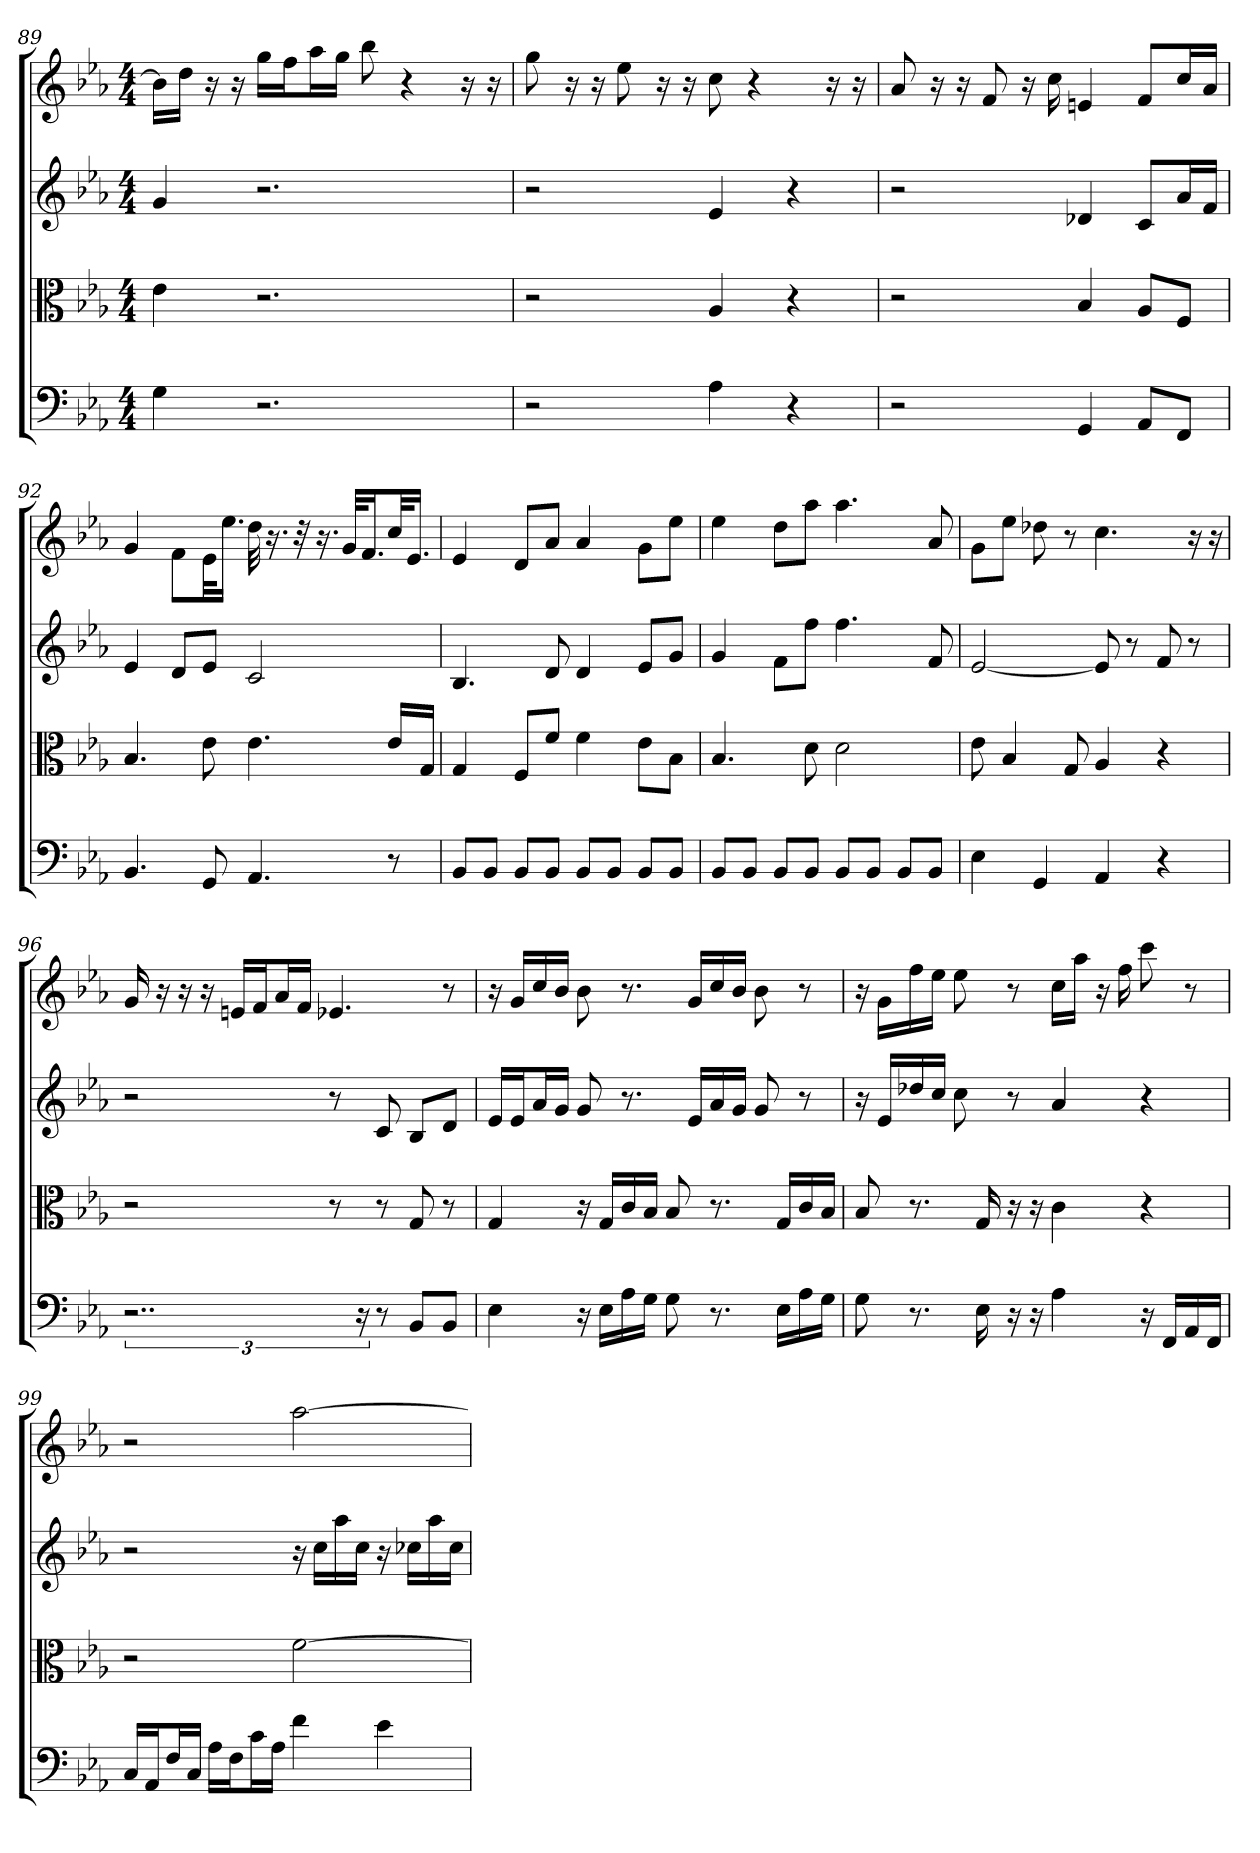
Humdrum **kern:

**kern	**kern	**kern	**kern
*part4	*part3	*part2	*part1
*staff4	*staff3	*staff2	*staff1
*clefF4	*clefC3	*clefG2	*clefG2
*k[b-e-a-]	*k[b-e-a-]	*k[b-e-a-]	*k[b-e-a-]
*E-:	*E-:	*E-:	*E-:
*M4/4	*M4/4	*M4/4	*M4/4
=89	=89	=89	=89
4G	4e-	4g	16b-\LL]
.	.	.	16dd\JJ
.	.	.	16r
.	.	.	16r
2.r	2.r	2.r	16gg\LL
.	.	.	16ff\J
.	.	.	16aa-\L
.	.	.	16gg\JJ
.	.	.	8bb-
.	.	.	4r
.	.	.	16r
.	.	.	16r
=90	=90	=90	=90
2r	2r	2r	8gg
.	.	.	16r
.	.	.	16r
.	.	.	8ee-
.	.	.	16r
.	.	.	16r
4A-	4A-	4e-	8cc
.	.	.	4r
4r	4r	4r	.
.	.	.	16r
.	.	.	16r
=91	=91	=91	=91
2r	2r	2r	8a-
.	.	.	16r
.	.	.	16r
.	.	.	8f
.	.	.	16r
.	.	.	16cc
4GG	4B-	4d-X	4en
8AA-/L	8A-/L	8c/L	8f/L
8FF/J	8F/J	16a-/L	16cc/L
.	.	16f/JJ	16a-/JJ
=92	=92	=92	=92
4.BB-	4.B-	4e-	4g
.	.	8d/L	8f\L
8GG	8e-	8e-/J	32e-\KL
.	.	.	16.ee-\JJ
4.AA-	4.e-	2c	32dd
.	.	.	16.r
.	.	.	32r
.	.	.	16.r
.	.	.	32g/KLL
.	.	.	16.f/J
8r	16e-/LL	.	32cc/KL
.	.	.	16.e-/JJ
.	16G/JJ	.	.
=93	=93	=93	=93
8BB-/L	4G	4.B-	4e-
8BB-/J	.	.	.
8BB-/L	8F/L	.	8d/L
8BB-/J	8f/J	8d	8a-/J
8BB-/L	4f	4d	4a-
8BB-/J	.	.	.
8BB-/L	8e-\L	8e-/L	8g\L
8BB-/J	8B-\J	8g/J	8ee-\J
=94	=94	=94	=94
8BB-/L	4.B-	4g	4ee-
8BB-/J	.	.	.
8BB-/L	.	8f\L	8dd\L
8BB-/J	8d	8ff\J	8aa-\J
8BB-/L	2d	4.ff	4.aa-
8BB-/J	.	.	.
8BB-/L	.	.	.
8BB-/J	.	8f	8a-
=95	=95	=95	=95
4E-	8e-	[2e-	8g\L
.	4B-	.	8ee-\J
4GG	.	.	8dd-X
.	8G	.	8r
4AA-	4A-	8e-]	4.cc
.	.	8r	.
4r	4r	8f	.
.	.	8r	16r
.	.	.	16r
=96	=96	=96	=96
3..r	2r	2r	16g
.	.	.	16r
.	.	.	16r
.	.	.	16r
.	.	.	16en/LL
.	.	.	16f/J
.	.	.	16a-/L
.	.	.	16f/JJ
.	8r	8r	4.e-X
24r	.	.	.
8r	8r	8c	.
8BB-/L	8G	8B-/L	.
8BB-/J	8r	8d/J	8r
=97	=97	=97	=97
4E-	4G	16e-/LL	16r
.	.	16e-/J	16g/LL
.	.	16a-/L	16cc/
.	.	16g/JJ	16b-/JJ
16r	16r	8g	8b-
16E-\LL	16G/LL	.	.
16A-\	16c/	8.r	8.r
16G\JJ	16B-/JJ	.	.
8G	8B-	.	.
.	.	16e-/LL	16g/LL
8.r	8.r	16a-/	16cc/
.	.	16g/JJ	16b-/JJ
.	.	8g	8b-
16E-\LL	16G/LL	.	.
16A-\	16c/	8r	8r
16G\JJ	16B-/JJ	.	.
=98	=98	=98	=98
8G	8B-	16r	16r
.	.	16e-/LL	16g\LL
8.r	8.r	16dd-X/	16ff\
.	.	16cc/JJ	16ee-\JJ
.	.	8cc	8ee-
16E-	16G	.	.
16r	16r	8r	8r
16r	16r	.	.
4A-	4c	4a-	16cc\LL
.	.	.	16aa-\JJ
.	.	.	16r
.	.	.	16ff
16r	4r	4r	8ccc
16FF/LL	.	.	.
16AA-/	.	.	8r
16FF/JJ	.	.	.
=99	=99	=99	=99
16C/LL	2r	2r	2r
16AA-/J	.	.	.
16F/L	.	.	.
16C/JJ	.	.	.
16A-\LL	.	.	.
16F\J	.	.	.
16c\L	.	.	.
16A-\JJ	.	.	.
4f	[2f	16r	[2aa-
.	.	16cc\LL	.
.	.	16aa-\	.
.	.	16cc\JJ	.
4e-	.	16r	.
.	.	16cc-X\LL	.
.	.	16aa-\	.
.	.	16cc-\JJ	.
=	=	=	=
*-	*-	*-	*-
